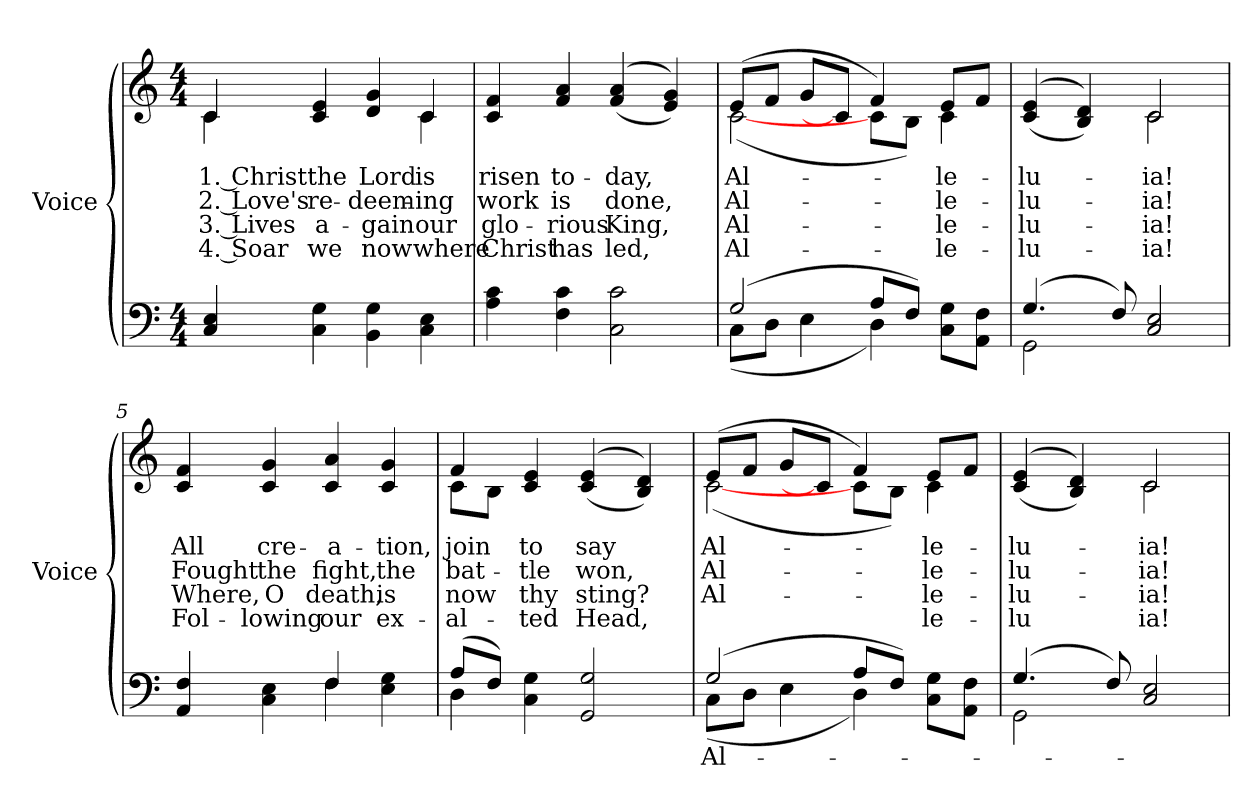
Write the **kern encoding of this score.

**kern	**text	**kern	**text	**text	**text	**text
*part2	*part2	*part1	*part1	*part1	*part1	*part1
*staff2	*staff2	*staff1	*staff1	*staff1	*staff1	*staff1
*I"Voice	*	*I"Voice	*	*	*	*
*I'Voice	*	*I'Voice	*	*	*	*
!!LO:PB:g=z
*clefF4	*	*clefG2	*	*	*	*
*k[]	*	*k[]	*	*	*	*
*C:	*	*C:	*	*	*	*
*M4/4	*	*M4/4	*	*	*	*
=1	=1	=1	=1	=1	=1	=1
!	!	!	!LO:LY:b:color=#000000	!LO:LY:b:color=#000000	!LO:LY:b:color=#000000	!LO:LY:b:color=#000000
*	*	*^	*	*	*	*
4Ci/ 4Ei	.	4ci/	4ci\	1. Christ	2. Love's	3. Lives	4. Soar
!	!	!	!	!LO:LY:b:color=#000000	!LO:LY:b:color=#000000	!LO:LY:b:color=#000000	!LO:LY:b:color=#000000
4Ci\ 4Gi	.	4ci/ 4ei	4ryy	the	re-	a-	we
!	!	!	!	!LO:LY:b:color=#000000	!LO:LY:b:color=#000000	!LO:LY:b:color=#000000	!LO:LY:b:color=#000000
4BBi\ 4Gi	.	4di/ 4gi	4ryy	Lord	-deem-	-gain	now
!	!	!	!	!LO:LY:b:color=#000000	!LO:LY:b:color=#000000	!LO:LY:b:color=#000000	!LO:LY:b:color=#000000
4Ci\ 4Ei	.	4ci/	4ci\	is	-ing	our	where
*	*	*v	*v	*	*	*	*
=2	=2	=2	=2	=2	=2	=2
*	*	*^	*	*	*	*
!	!	!	!	!LO:LY:b:color=#000000	!LO:LY:b:color=#000000	!LO:LY:b:color=#000000	!LO:LY:b:color=#000000
*	*	*v	*v	*	*	*	*
4Ai\ 4ci	.	4ci/ 4fi	risen	work	glo-	Christ
!	!	!	!LO:LY:b:color=#000000	!LO:LY:b:color=#000000	!LO:LY:b:color=#000000	!LO:LY:b:color=#000000
4Fi\ 4ci	.	4fi/ 4ai	to-	is	-rious	has
!	!	!	!LO:LY:b:color=#000000	!LO:LY:b:color=#000000	!LO:LY:b:color=#000000	!LO:LY:b:color=#000000
2Ci\ 2ci	.	((4fi/ 4ai	-day,	done,	King,	led,
.	.	4ei/ 4gi))	.	.	.	.
=3	=3	=3	=3	=3	=3	=3
*^	*	*	*	*	*	*
!	!	!	!	!LO:LY:b:color=#000000	!LO:LY:b:color=#000000	!LO:LY:b:color=#000000	!LO:LY:b:color=#000000
*	*	*	*^	*	*	*	*
(2Gi/	(8Ci\L	.	(8ei/L	([2ci\	Al-	Al-	Al-	Al-
.	8Di\J	.	8fi/J	.	.	.	.	.
.	4Ei\	.	8gi/L	.	.	.	.	.
.	.	.	8ci/J]	.	.	.	.	.
8Ai/L	4Di\)	.	4fi/)	8ci\L	.	.	.	.
8Fi/J)	.	.	.	8Bi\J)	.	.	.	.
!	!	!	!	!	!LO:LY:b:color=#000000	!LO:LY:b:color=#000000	!LO:LY:b:color=#000000	!LO:LY:b:color=#000000
8Ci\ 8Gi\L	4ryy	.	8ei/L	4ci\	-le-	-le-	-le-	-le-
8AAi\ 8Fi\J	.	.	8fi/J	.	.	.	.	.
!!LO:LB:g=z	!!
=4	=4	=4	=4	=4	=4	=4	=4	=4
!	!	!	!	!	!LO:LY:b:color=#000000	!LO:LY:b:color=#000000	!LO:LY:b:color=#000000	!LO:LY:b:color=#000000
(4.Gi/	2GGi\	.	((4ci/ 4ei	2ryy	-lu-	-lu-	-lu-	-lu-
.	.	.	4Bi/ 4di))	.	.	.	.	.
8Fi/)	.	.	.	.	.	.	.	.
!	!	!	!	!	!LO:LY:b:color=#000000	!LO:LY:b:color=#000000	!LO:LY:b:color=#000000	!LO:LY:b:color=#000000
2Ci/ 2Ei	2ryy	.	2ci/	2ci\	-ia!	-ia!	-ia!	-ia!
*	*	*	*v	*v	*	*	*	*
=5	=5	=5	=5	=5	=5	=5	=5
*	*	*	*^	*	*	*	*
!	!	!	!	!	!LO:LY:b:color=#000000	!LO:LY:b:color=#000000	!LO:LY:b:color=#000000	!LO:LY:b:color=#000000
*	*	*	*v	*v	*	*	*	*
4AAi/ 4Fi	2ryy	.	4ci/ 4fi	All	Fought	Where,	Fol-
!	!	!	!	!LO:LY:b:color=#000000	!LO:LY:b:color=#000000	!LO:LY:b:color=#000000	!LO:LY:b:color=#000000
4Ci\ 4Ei	.	.	4ci/ 4gi	cre-	the	O	-lowing
!	!	!	!	!LO:LY:b:color=#000000	!LO:LY:b:color=#000000	!LO:LY:b:color=#000000	!LO:LY:b:color=#000000
4Fi/	4Fi\	.	4ci/ 4ai	-a-	fight,	death,	our
!	!	!	!	!LO:LY:b:color=#000000	!LO:LY:b:color=#000000	!LO:LY:b:color=#000000	!LO:LY:b:color=#000000
4Ei\ 4Gi	4ryy	.	4ci/ 4gi	-tion,	the	is	ex-
=6	=6	=6	=6	=6	=6	=6	=6
!	!	!	!	!LO:LY:b:color=#000000	!LO:LY:b:color=#000000	!LO:LY:b:color=#000000	!LO:LY:b:color=#000000
*	*	*	*^	*	*	*	*
(8Ai/L	4Di\	.	4fi/	8ci\L	join	bat-	now	-al-
8Fi/J)	.	.	.	8Bi\J	.	.	.	.
!	!	!	!	!	!LO:LY:b:color=#000000	!LO:LY:b:color=#000000	!LO:LY:b:color=#000000	!LO:LY:b:color=#000000
4Ci\ 4Gi	4ryy	.	4ci/ 4ei	4ryy	to	-tle	thy	-ted
!	!	!	!	!	!LO:LY:b:color=#000000	!LO:LY:b:color=#000000	!LO:LY:b:color=#000000	!LO:LY:b:color=#000000
2GGi/ 2Gi	2ryy	.	((4ci/ 4ei	2ryy	say	won,	sting?	Head,
.	.	.	4Bi/ 4di))	.	.	.	.	.
!!LO:LB:g=z	!!
=7	=7	=7	=7	=7	=7	=7	=7	=7
!	!	!LO:LY:a:color=#000000	!	!	!	!	!	!
!	!	!	!	!	!LO:LY:b:color=#000000	!LO:LY:b:color=#000000	!LO:LY:b:color=#000000	!
(2Gi/	(8Ci\L	Al-	(8ei/L	([2ci\	Al-	Al-	Al-	.
.	8Di\J	.	8fi/J	.	.	.	.	.
.	4Ei\	.	8gi/L	.	.	.	.	.
.	.	.	8ci/J]	.	.	.	.	.
8Ai/L	4Di\)	.	4fi/)	8ci\L	.	.	.	.
8Fi/J)	.	.	.	8Bi\J)	.	.	.	.
!	!	!	!	!	!LO:LY:b:color=#000000	!LO:LY:b:color=#000000	!LO:LY:b:color=#000000	!LO:LY:b:color=#000000
8Ci\ 8Gi\L	4ryy	.	8ei/L	4ci\	-le-	-le-	le-	-le-
8AAi\ 8Fi\J	.	.	8fi/J	.	.	.	.	.
=8	=8	=8	=8	=8	=8	=8	=8	=8
!	!	!	!	!	!LO:LY:b:color=#000000	!LO:LY:b:color=#000000	!LO:LY:b:color=#000000	!LO:LY:b:color=#000000
(4.Gi/	2GGi\	.	((4ci/ 4ei	2ryy	-lu-	-lu-	-lu-	-lu
.	.	.	4Bi/ 4di))	.	.	.	.	.
8Fi/)	.	.	.	.	.	.	.	.
!	!	!	!	!	!LO:LY:b:color=#000000	!LO:LY:b:color=#000000	!LO:LY:b:color=#000000	!LO:LY:b:color=#000000
2Ci/ 2Ei	2ryy	.	2ci/	2ci\	-ia!	-ia!	-ia!	ia!
*v	*v	*	*	*	*	*	*	*
*	*	*v	*v	*	*	*	*
=	=	=	=	=	=	=
*-	*-	*-	*-	*-	*-	*-
